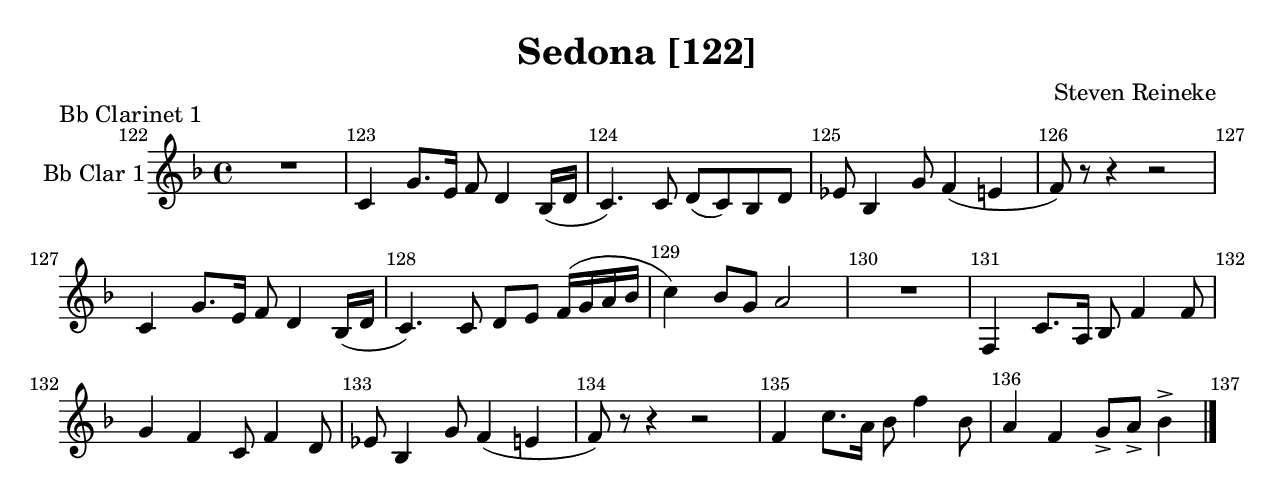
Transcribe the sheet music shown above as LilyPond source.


\version "2.16.0"
\include "english.ly"

\paper {
    #(set-paper-size "letter")
    ragged-last-bottom = ##t
}

common = {
    \time 4/4
    \key f \major
}

cresc = \markup { \italic "cresc." }
dim   = \markup { \italic "dim." }
rit   = \markup { \italic "rit." }

solo = \relative c' {
    \common
    \override Score.BarNumber #'break-visibility = ##(#t #t #t)
    \set Score.currentBarNumber = #122

    R1 |
    c4 g'8. e16 f8 d4 bf16( d |
    c4.)  c8 d( c) bf d |
    ef8 bf4 g'8 f4( e4 |
    f8) r8 r4 r2 |
    c4 g'8. e16 f8 d4 bf16( d |
    c4.)  c8 d e f16( g a bf |
    c4)  bf8 g8 a2 |
    %% 130
    R1 |
    f,4 c'8. a16  bf8 f'4 f8 |
    g4 f4 c8 f4 d8 |
    ef8 bf4 g'8 f4( e4 |
    f8) r8 r4 r2 |
    f4 c'8. a16  bf8 f'4 bf,8 |
    a4 f4 g8-> a8-> bf4-> 
    \bar "|."
}

\paper {
    ragged-bottom = ##t
}

\bookpart {
    \header {
        title = "Sedona [122]"
        composer = "Steven Reineke"
        piece = "Bb Clarinet 1"
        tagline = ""
    }

    \score {
        \new Staff \with { instrumentName="Bb Clar 1" } \solo
    }
}
